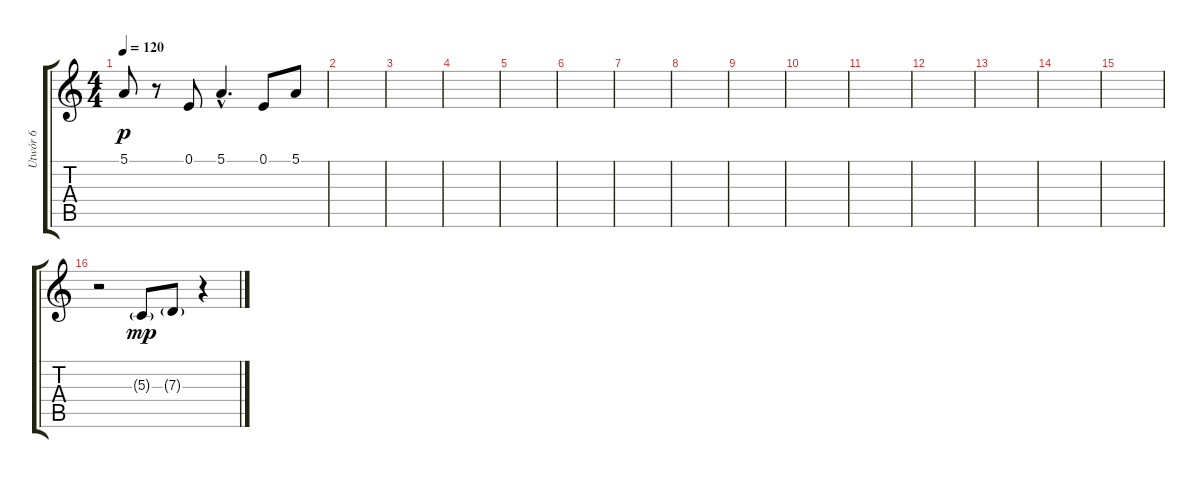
\track ("Utwór 6" "Utwór 6") {instrument acousticgrandpiano}
\staff {score tabs}
\tuning (E4 B3 G3 D3 A2 E2) {hide}
\ts (4 4)
\tempo 120
\clef g2
\ks c
5.1.8{dy p} r.8 0.1.8 5.1{hac}.4{d} 0.1.8 5.1.8 |
|
|
|
|
|
|
|
|
|
|
|
|
|
|
r.2 5.3{g}.8{dy mp} 7.3{g}.8 r.4
